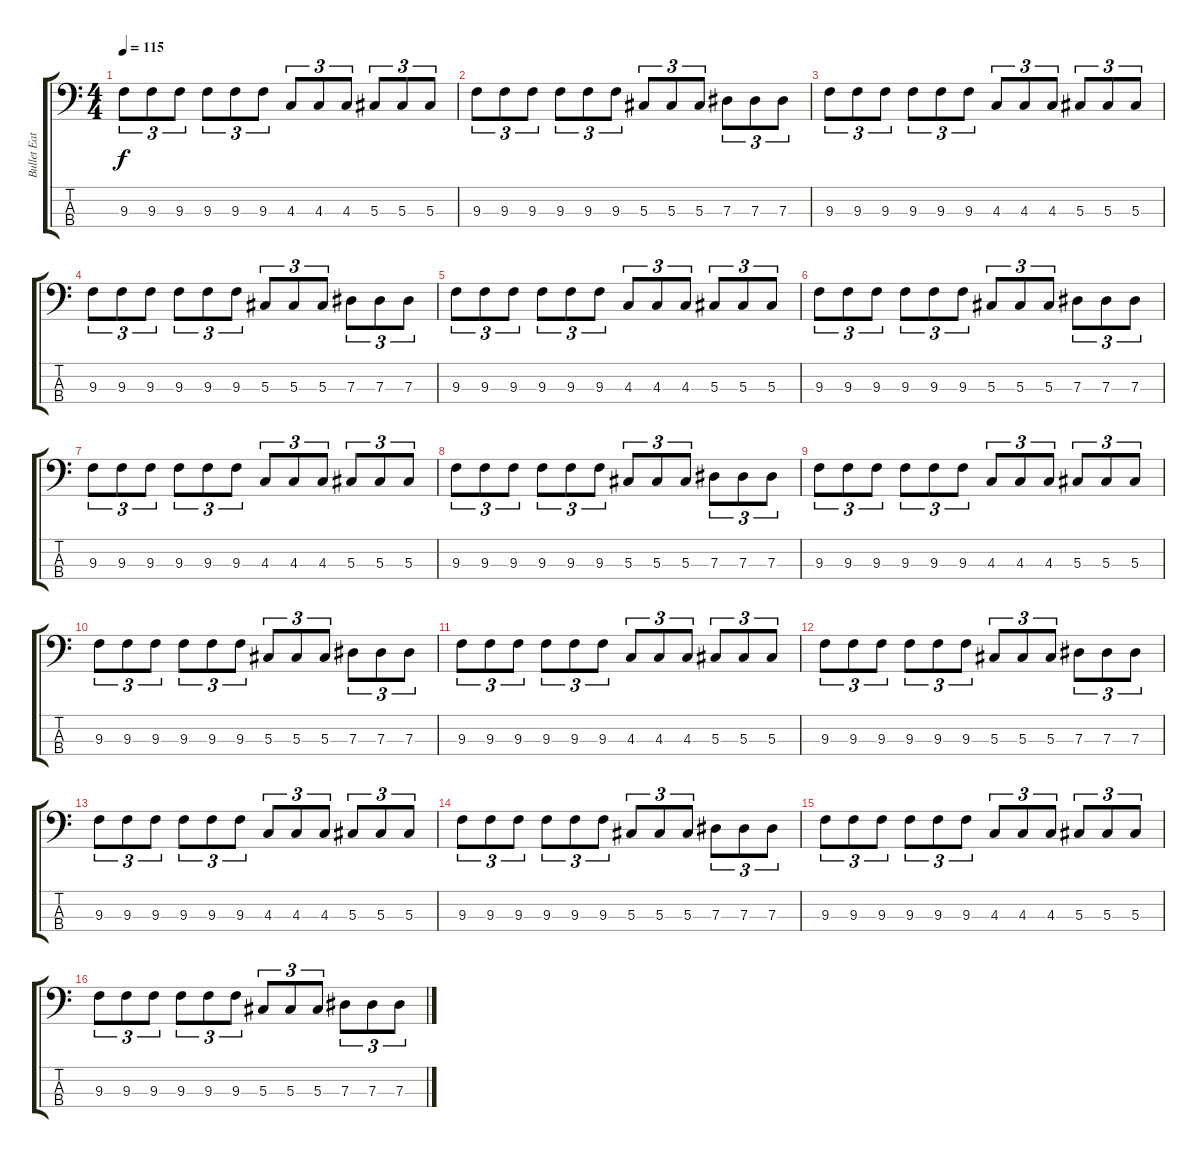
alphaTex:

\track ("Bullet Eater" "Bullet Eat") {instrument electricbasspick}
\staff {score tabs}
\tuning (Gb2 Db2 Ab1 Eb1) {hide}
\ts (4 4)
\tempo 115
\clef f4
\ks c
9.3.8{tu (3 2) dy f} 9.3.8{tu (3 2)} 9.3.8{tu (3 2)} 9.3.8{tu (3 2)} 9.3.8{tu (3 2)} 9.3.8{tu (3 2)} 4.3.8{tu (3 2)} 4.3.8{tu (3 2)} 4.3.8{tu (3 2)} 5.3.8{tu (3 2)} 5.3.8{tu (3 2)} 5.3.8{tu (3 2)} |
9.3.8{tu (3 2)} 9.3.8{tu (3 2)} 9.3.8{tu (3 2)} 9.3.8{tu (3 2)} 9.3.8{tu (3 2)} 9.3.8{tu (3 2)} 5.3.8{tu (3 2)} 5.3.8{tu (3 2)} 5.3.8{tu (3 2)} 7.3.8{tu (3 2)} 7.3.8{tu (3 2)} 7.3.8{tu (3 2)} |
9.3.8{tu (3 2)} 9.3.8{tu (3 2)} 9.3.8{tu (3 2)} 9.3.8{tu (3 2)} 9.3.8{tu (3 2)} 9.3.8{tu (3 2)} 4.3.8{tu (3 2)} 4.3.8{tu (3 2)} 4.3.8{tu (3 2)} 5.3.8{tu (3 2)} 5.3.8{tu (3 2)} 5.3.8{tu (3 2)} |
9.3.8{tu (3 2)} 9.3.8{tu (3 2)} 9.3.8{tu (3 2)} 9.3.8{tu (3 2)} 9.3.8{tu (3 2)} 9.3.8{tu (3 2)} 5.3.8{tu (3 2)} 5.3.8{tu (3 2)} 5.3.8{tu (3 2)} 7.3.8{tu (3 2)} 7.3.8{tu (3 2)} 7.3.8{tu (3 2)} |
9.3.8{tu (3 2)} 9.3.8{tu (3 2)} 9.3.8{tu (3 2)} 9.3.8{tu (3 2)} 9.3.8{tu (3 2)} 9.3.8{tu (3 2)} 4.3.8{tu (3 2)} 4.3.8{tu (3 2)} 4.3.8{tu (3 2)} 5.3.8{tu (3 2)} 5.3.8{tu (3 2)} 5.3.8{tu (3 2)} |
9.3.8{tu (3 2)} 9.3.8{tu (3 2)} 9.3.8{tu (3 2)} 9.3.8{tu (3 2)} 9.3.8{tu (3 2)} 9.3.8{tu (3 2)} 5.3.8{tu (3 2)} 5.3.8{tu (3 2)} 5.3.8{tu (3 2)} 7.3.8{tu (3 2)} 7.3.8{tu (3 2)} 7.3.8{tu (3 2)} |
9.3.8{tu (3 2)} 9.3.8{tu (3 2)} 9.3.8{tu (3 2)} 9.3.8{tu (3 2)} 9.3.8{tu (3 2)} 9.3.8{tu (3 2)} 4.3.8{tu (3 2)} 4.3.8{tu (3 2)} 4.3.8{tu (3 2)} 5.3.8{tu (3 2)} 5.3.8{tu (3 2)} 5.3.8{tu (3 2)} |
9.3.8{tu (3 2)} 9.3.8{tu (3 2)} 9.3.8{tu (3 2)} 9.3.8{tu (3 2)} 9.3.8{tu (3 2)} 9.3.8{tu (3 2)} 5.3.8{tu (3 2)} 5.3.8{tu (3 2)} 5.3.8{tu (3 2)} 7.3.8{tu (3 2)} 7.3.8{tu (3 2)} 7.3.8{tu (3 2)} |
9.3.8{tu (3 2)} 9.3.8{tu (3 2)} 9.3.8{tu (3 2)} 9.3.8{tu (3 2)} 9.3.8{tu (3 2)} 9.3.8{tu (3 2)} 4.3.8{tu (3 2)} 4.3.8{tu (3 2)} 4.3.8{tu (3 2)} 5.3.8{tu (3 2)} 5.3.8{tu (3 2)} 5.3.8{tu (3 2)} |
9.3.8{tu (3 2)} 9.3.8{tu (3 2)} 9.3.8{tu (3 2)} 9.3.8{tu (3 2)} 9.3.8{tu (3 2)} 9.3.8{tu (3 2)} 5.3.8{tu (3 2)} 5.3.8{tu (3 2)} 5.3.8{tu (3 2)} 7.3.8{tu (3 2)} 7.3.8{tu (3 2)} 7.3.8{tu (3 2)} |
9.3.8{tu (3 2)} 9.3.8{tu (3 2)} 9.3.8{tu (3 2)} 9.3.8{tu (3 2)} 9.3.8{tu (3 2)} 9.3.8{tu (3 2)} 4.3.8{tu (3 2)} 4.3.8{tu (3 2)} 4.3.8{tu (3 2)} 5.3.8{tu (3 2)} 5.3.8{tu (3 2)} 5.3.8{tu (3 2)} |
9.3.8{tu (3 2)} 9.3.8{tu (3 2)} 9.3.8{tu (3 2)} 9.3.8{tu (3 2)} 9.3.8{tu (3 2)} 9.3.8{tu (3 2)} 5.3.8{tu (3 2)} 5.3.8{tu (3 2)} 5.3.8{tu (3 2)} 7.3.8{tu (3 2)} 7.3.8{tu (3 2)} 7.3.8{tu (3 2)} |
9.3.8{tu (3 2)} 9.3.8{tu (3 2)} 9.3.8{tu (3 2)} 9.3.8{tu (3 2)} 9.3.8{tu (3 2)} 9.3.8{tu (3 2)} 4.3.8{tu (3 2)} 4.3.8{tu (3 2)} 4.3.8{tu (3 2)} 5.3.8{tu (3 2)} 5.3.8{tu (3 2)} 5.3.8{tu (3 2)} |
9.3.8{tu (3 2)} 9.3.8{tu (3 2)} 9.3.8{tu (3 2)} 9.3.8{tu (3 2)} 9.3.8{tu (3 2)} 9.3.8{tu (3 2)} 5.3.8{tu (3 2)} 5.3.8{tu (3 2)} 5.3.8{tu (3 2)} 7.3.8{tu (3 2)} 7.3.8{tu (3 2)} 7.3.8{tu (3 2)} |
9.3.8{tu (3 2)} 9.3.8{tu (3 2)} 9.3.8{tu (3 2)} 9.3.8{tu (3 2)} 9.3.8{tu (3 2)} 9.3.8{tu (3 2)} 4.3.8{tu (3 2)} 4.3.8{tu (3 2)} 4.3.8{tu (3 2)} 5.3.8{tu (3 2)} 5.3.8{tu (3 2)} 5.3.8{tu (3 2)} |
9.3.8{tu (3 2)} 9.3.8{tu (3 2)} 9.3.8{tu (3 2)} 9.3.8{tu (3 2)} 9.3.8{tu (3 2)} 9.3.8{tu (3 2)} 5.3.8{tu (3 2)} 5.3.8{tu (3 2)} 5.3.8{tu (3 2)} 7.3.8{tu (3 2)} 7.3.8{tu (3 2)} 7.3.8{tu (3 2)}
